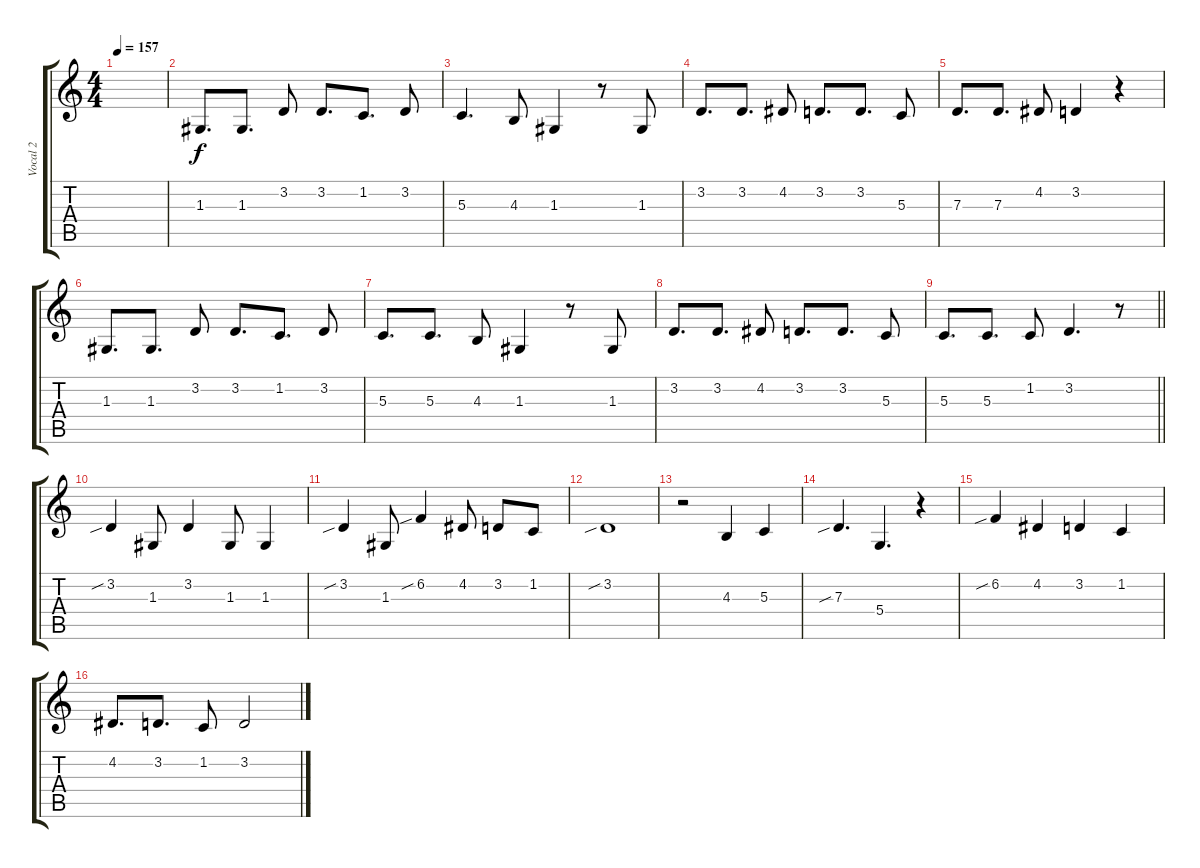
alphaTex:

\track ("Vocal 2" "Vocal 2") {instrument clarinet}
\staff {score tabs}
\tuning (E4 B3 G3 D3 A2 E2) {hide}
\ts (4 4)
\tempo 157
\clef g2
\ks c
|
1.3.8{d} 1.3.8{d} 3.2.8 3.2.8{d} 1.2.8{d} 3.2.8 |
5.3.4{d} 4.3.8 1.3.4 r.8 1.3.8 |
3.2.8{d} 3.2.8{d} 4.2.8 3.2.8{d} 3.2.8{d} 5.3.8 |
7.3.8{d} 7.3.8{d} 4.2.8 3.2.4 r.4 |
1.3.8{d} 1.3.8{d} 3.2.8 3.2.8{d} 1.2.8{d} 3.2.8 |
5.3.8{d} 5.3.8{d} 4.3.8 1.3.4 r.8 1.3.8 |
3.2.8{d} 3.2.8{d} 4.2.8 3.2.8{d} 3.2.8{d} 5.3.8 |
\barLineRight lightlight
5.3.8{d} 5.3.8{d} 1.2.8 3.2.4{d} r.8 |
3.2{sib}.4 1.3.8 3.2.4 1.3.8 1.3.4 |
3.2{sib}.4 1.3.8 6.2{sib}.4 4.2.8 3.2.8 1.2.8 |
3.2{sib}.1 |
r.2 4.3.4 5.3.4 |
7.3{sib}.4{d} 5.4.4{d} r.4 |
6.2{sib}.4 4.2.4 3.2.4 1.2.4 |
4.2.8{d} 3.2.8{d} 1.2.8 3.2.2
